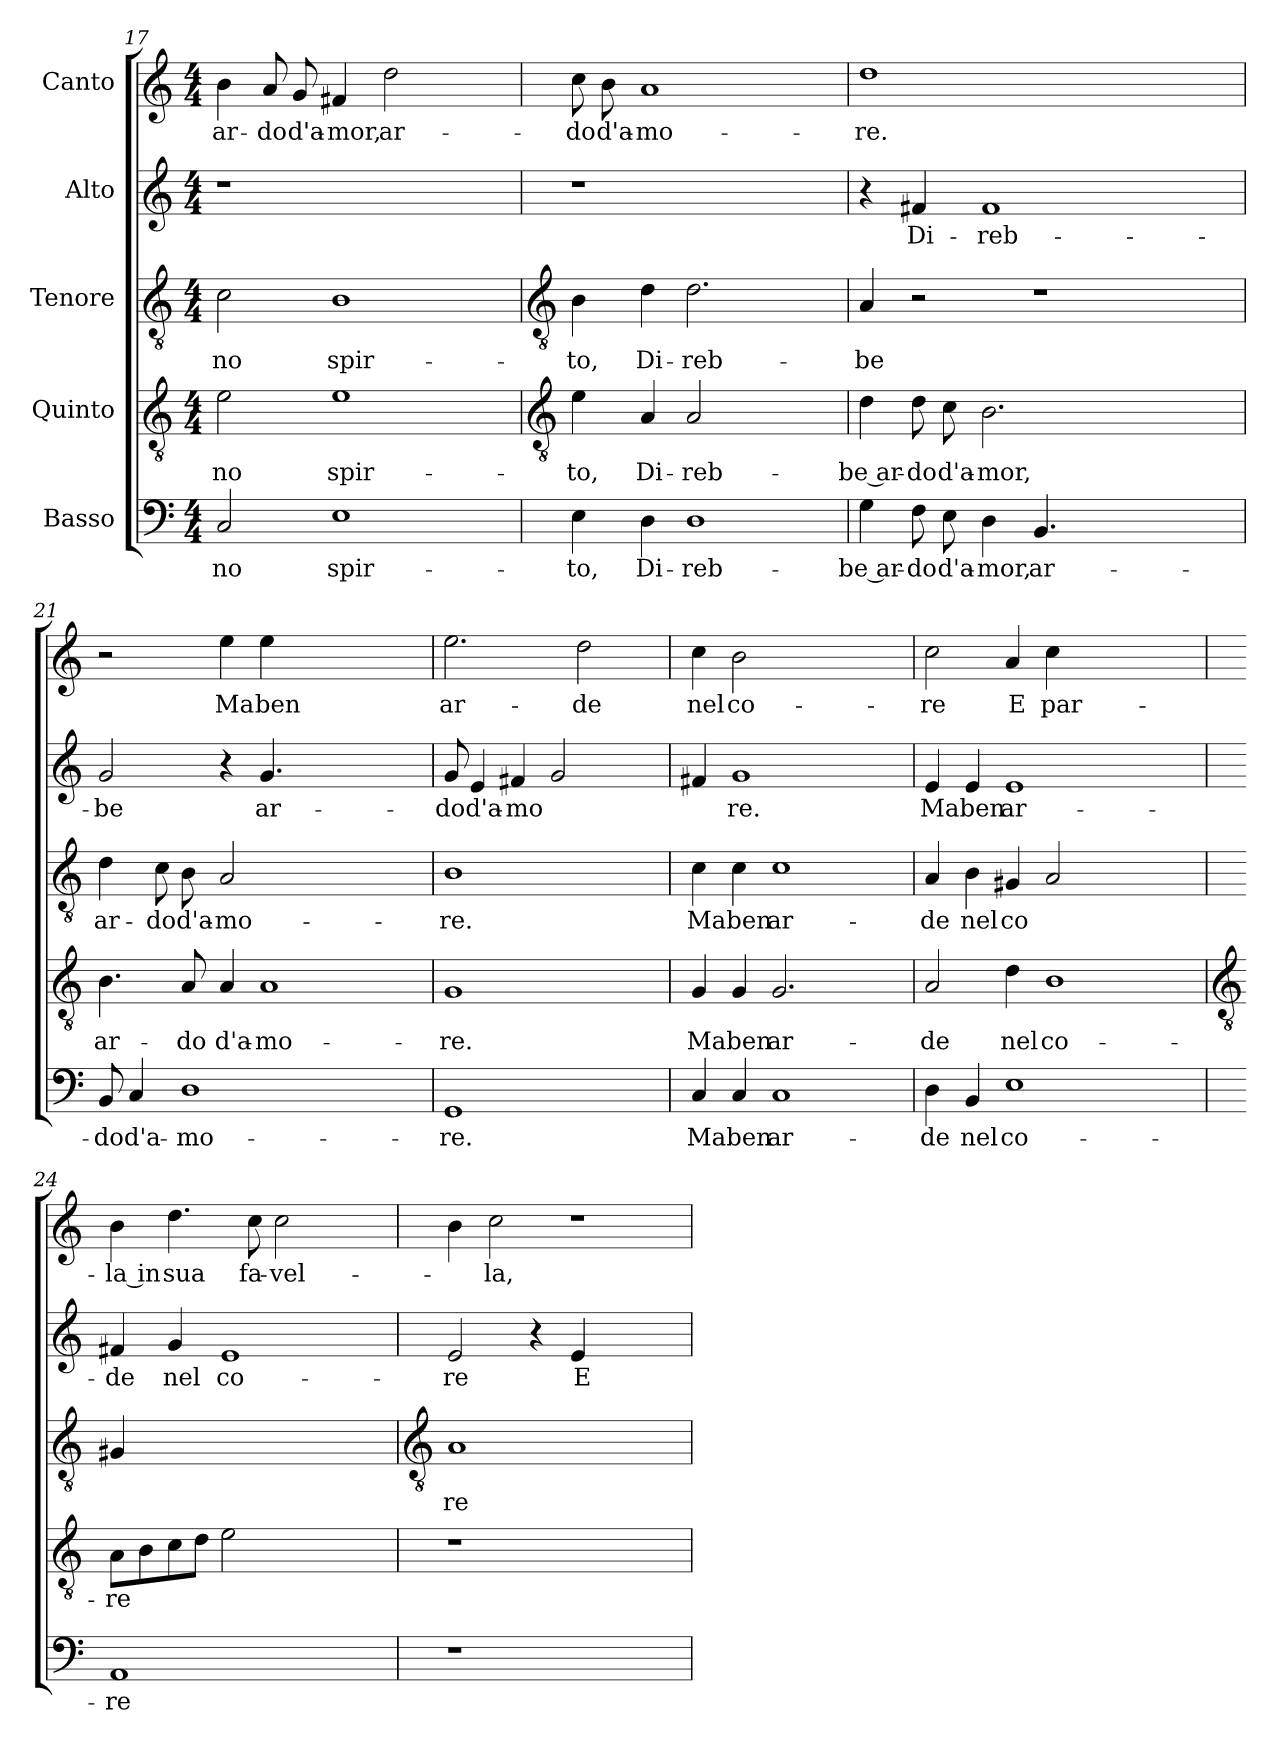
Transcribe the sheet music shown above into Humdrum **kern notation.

**kern	**text	**kern	**text	**kern	**text	**kern	**text	**kern	**text
*part5	*part5	*part4	*part4	*part3	*part3	*part2	*part2	*part1	*part1
*staff5	*staff5	*staff4	*staff4	*staff3	*staff3	*staff2	*staff2	*staff1	*staff1
*I"Basso	*	*I"Quinto	*	*I"Tenore	*	*I"Alto	*	*I"Canto	*
*clefF4	*	*clefGv2	*	*clefGv2	*	*clefG2	*	*clefG2	*
*k[]	*	*k[]	*	*k[]	*	*k[]	*	*k[]	*
*C:	*	*C:	*	*C:	*	*C:	*	*C:	*
*M4/4	*	*M4/4	*	*M4/4	*	*M4/4	*	*M4/4	*
=17A	=17A	=17A	=17A	=17A	=17A	=17A	=17A	=17A	=17A
!	!LO:LY:b	!	!LO:LY:b	!	!LO:LY:b	!	!	!	!LO:LY:b
*	*	*	*	*	*	*	*	*^	*
2C	-no	2e	-no	2c	-no	1r	.	4b	4ryy	ar-
!	!	!	!	!	!	!	!	!	!	!LO:LY:b
.	.	.	.	.	.	.	.	8a	1ryy	-do
!	!	!	!	!	!	!	!	!	!	!LO:LY:b
.	.	.	.	.	.	.	.	8g	.	d'a-
!	!LO:LY:b	!	!LO:LY:b	!	!LO:LY:b	!	!	!	!	!LO:LY:b
1E	spir-	1e	spir-	1B	spir-	.	.	4f#X	.	-mor,
!	!	!	!	!	!	!	!	!	!	!LO:LY:b
.	.	.	.	.	.	.	.	2dd	.	ar-
.	.	.	.	.	.	2ryy	.	.	.	.
.	.	.	.	.	.	.	.	4ryy	4ryy	.
!!LO:LB:g=z	!!
=19A	=19A	=19A	=19A	=19A	=19A	=19A	=19A	=19A	=19A	=19A
*	*	*clefGv2	*	*clefGv2	*	*	*	*	*	*
!	!LO:LY:b	!	!LO:LY:b	!	!LO:LY:b	!	!	!	!	!LO:LY:b
4E	-to,	4e	-to,	4B	-to,	1r	.	8cc	4ryy	-do
!	!	!	!	!	!	!	!	!	!	!LO:LY:b
.	.	.	.	.	.	.	.	8b	.	d'a-
!	!LO:LY:b	!	!LO:LY:b	!	!LO:LY:b	!	!	!	!	!LO:LY:b
4D	Di-	4A	Di-	4d	Di-	.	.	1a	1ryy	-mo-
!	!LO:LY:b	!	!LO:LY:b	!	!LO:LY:b	!	!	!	!	!
1D	-reb-	2A	-reb-	2.d	-reb-	.	.	.	.	.
.	.	2ryy	.	.	.	2ryy	.	.	.	.
.	.	.	.	4ryy	.	.	.	4ryy	4ryy	.
!!LO:LB:g=z	!!
=20A	=20A	=20A	=20A	=20A	=20A	=20A	=20A	=20A	=20A	=20A
!	!LO:LY:b	!	!LO:LY:b	!	!LO:LY:b	!	!	!	!	!LO:LY:b
4G	-be ar-	4d	-be ar-	4A	-be	4r	.	1dd	2.ryy	-re.
!	!LO:LY:b	!	!LO:LY:b	!	!	!	!LO:LY:b	!	!	!
8F	-do	8d	-do	2r	.	4f#X	Di-	.	.	.
!	!LO:LY:b	!	!LO:LY:b	!	!	!	!	!	!	!
8E	d'a-	8c	d'a-	.	.	.	.	.	.	.
!	!LO:LY:b	!	!LO:LY:b	!	!	!	!LO:LY:b	!	!	!
4D	-mor,	2.B	-mor,	.	.	1f#	-reb-	.	.	.
!	!LO:LY:b	!	!	!	!	!	!	!	!	!
4.BB	ar-	.	.	1r	.	.	.	.	1ryy	.
.	.	.	.	.	.	.	.	2.ryy	.	.
2ryy	.	.	.	.	.	.	.	.	.	.
.	.	2ryy	.	.	.	.	.	.	.	.
.	.	.	.	.	.	4ryy	.	.	.	.
8ryy	.	.	.	.	.	.	.	.	.	.
=21	=21	=21	=21	=21	=21	=21	=21	=21	=21	=21
!	!LO:LY:b	!	!LO:LY:b	!	!LO:LY:b	!	!LO:LY:b	!	!	!
8BB	-do	4.B	ar-	4d	ar-	2g	-be	2r	2.ryy	.
!	!LO:LY:b	!	!	!	!	!	!	!	!	!
4C	d'a-	.	.	.	.	.	.	.	.	.
!	!	!	!	!	!LO:LY:b	!	!	!	!	!
.	.	.	.	8c	-do	.	.	.	.	.
!	!LO:LY:b	!	!LO:LY:b	!	!LO:LY:b	!	!	!	!	!
1D	-mo-	8A	-do	8B	d'a-	.	.	.	.	.
!	!	!	!LO:LY:b	!	!LO:LY:b	!	!	!	!	!LO:LY:b
.	.	4A	d'a-	2A	-mo-	4r	.	4ee	.	Ma
!	!	!	!LO:LY:b	!	!	!	!LO:LY:b	!	!	!LO:LY:b
.	.	1A	-mo-	.	.	4.g	ar-	4ee	1ryy	ben
.	.	.	.	2.ryy	.	.	.	2.ryy	.	.
.	.	.	.	.	.	2ryy	.	.	.	.
4.ryy	.	.	.	.	.	.	.	.	.	.
.	.	.	.	.	.	8ryy	.	.	.	.
=21A	=21A	=21A	=21A	=21A	=21A	=21A	=21A	=21A	=21A	=21A
!	!LO:LY:b	!	!LO:LY:b	!	!LO:LY:b	!	!LO:LY:b	!	!	!LO:LY:b
1GG	-re.	1G	-re.	1B	-re.	8g	-do	2.ee	1ryy	ar-
!	!	!	!	!	!	!	!LO:LY:b	!	!	!
.	.	.	.	.	.	4e	d'a-	.	.	.
!	!	!	!	!	!	!	!LO:LY:b	!	!	!
.	.	.	.	.	.	4f#X	-mo	.	.	.
.	.	.	.	.	.	2g	.	.	.	.
!	!	!	!	!	!	!	!	!	!	!LO:LY:b
.	.	.	.	.	.	.	.	2dd	.	-de
4ryy	.	4ryy	.	4ryy	.	.	.	.	4ryy	.
.	.	.	.	.	.	8ryy	.	.	.	.
=22A	=22A	=22A	=22A	=22A	=22A	=22A	=22A	=22A	=22A	=22A
!	!LO:LY:b	!	!LO:LY:b	!	!LO:LY:b	!	!	!	!	!LO:LY:b
4C	Ma	4G	Ma	4c	Ma	4f#X	.	4cc	2.ryy	nel
!	!LO:LY:b	!	!LO:LY:b	!	!LO:LY:b	!	!LO:LY:b	!	!	!LO:LY:b
4C	ben	4G	ben	4c	ben	1g	re.	2b	.	co-
!	!LO:LY:b	!	!LO:LY:b	!	!LO:LY:b	!	!	!	!	!
1C	ar-	2.G	ar-	1c	ar-	.	.	.	.	.
.	.	.	.	.	.	.	.	2.ryy	2.ryy	.
.	.	4ryy	.	.	.	4ryy	.	.	.	.
!!LO:LB:g=z	!!
=23	=23	=23	=23	=23	=23	=23	=23	=23	=23	=23
!	!LO:LY:b	!	!LO:LY:b	!	!LO:LY:b	!	!LO:LY:b	!	!	!LO:LY:b
4D	-de	2A	-de	4A	-de	4e	Ma	2cc	1ryy	-re
!	!LO:LY:b	!	!	!	!LO:LY:b	!	!LO:LY:b	!	!	!
4BB	nel	.	.	4B	nel	4e	ben	.	.	.
!	!LO:LY:b	!	!LO:LY:b	!	!LO:LY:b	!	!LO:LY:b	!	!	!LO:LY:b
1E	co-	4d	nel	4G#X	co	1e	ar-	4a	.	E
!	!	!	!LO:LY:b	!	!	!	!	!	!	!LO:LY:b
.	.	1B	co-	2A	.	.	.	4cc	.	par-
.	.	.	.	.	.	.	.	2.ryy	2.ryy	.
.	.	.	.	2ryy	.	.	.	.	.	.
4ryy	.	.	.	.	.	4ryy	.	.	.	.
!!LO:LB:g=z	!!
=24	=24	=24	=24	=24	=24	=24	=24	=24	=24	=24
*	*	*clefGv2	*	*	*	*	*	*	*	*
!	!LO:LY:b	!	!LO:LY:b	!	!	!	!LO:LY:b	!	!	!LO:LY:b
1AA	-re	8AL	-re	4G#X	.	4f#X	-de	4b	1ryy	-la in
.	.	8B	.	.	.	.	.	.	.	.
!	!	!	!	!	!	!	!LO:LY:b	!	!	!LO:LY:b
.	.	8c	.	1ryy	.	4g	nel	4.dd	.	sua
.	.	8dJ	.	.	.	.	.	.	.	.
!	!	!	!	!	!	!	!LO:LY:b	!	!	!
.	.	2e	.	.	.	1e	co-	.	.	.
!	!	!	!	!	!	!	!	!	!	!LO:LY:b
.	.	.	.	.	.	.	.	8cc	.	fa-
!	!	!	!	!	!	!	!	!	!	!LO:LY:b
.	.	.	.	.	.	.	.	2cc	.	-vel-
2ryy	.	2ryy	.	.	.	.	.	.	4ryy	.
.	.	.	.	4ryy	.	.	.	4ryy	4ryy	.
!!LO:LB:g=z	!!
=24	=24	=24	=24	=24	=24	=24	=24	=24	=24	=24
*	*	*	*	*clefGv2	*	*	*	*	*	*
!	!	!	!	!	!LO:LY:b	!	!LO:LY:b	!	!	!
1r	.	1r	.	1A	re	2e	-re	4b	1ryy	.
!	!	!	!	!	!	!	!	!	!	!LO:LY:b
.	.	.	.	.	.	.	.	2cc	.	-la,
.	.	.	.	.	.	4r	.	.	.	.
!	!	!	!	!	!	!	!LO:LY:b	!	!	!
.	.	.	.	.	.	4e	E	1r	.	.
2.ryy	.	2.ryy	.	2.ryy	.	2.ryy	.	.	2.ryy	.
*	*	*	*	*	*	*	*	*v	*v	*
=	=	=	=	=	=	=	=	=	=
*-	*-	*-	*-	*-	*-	*-	*-	*-	*-
